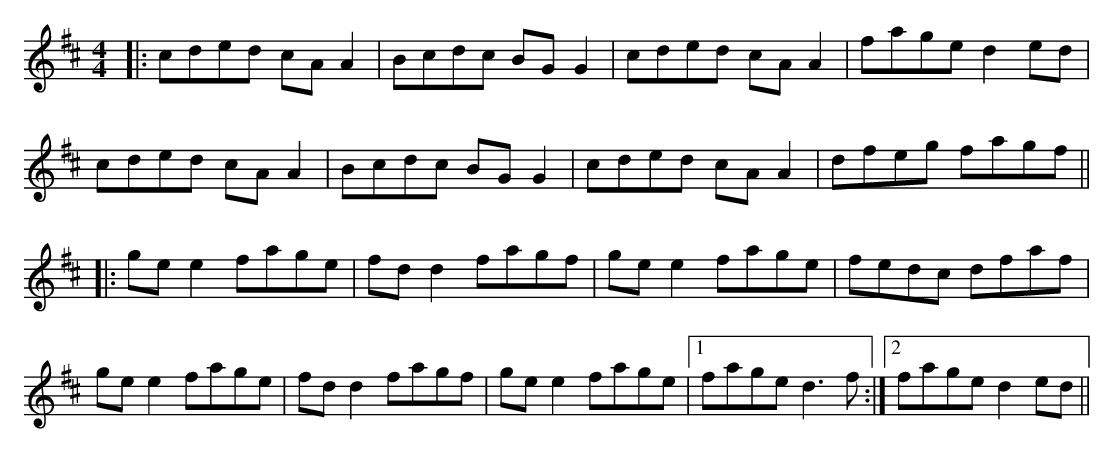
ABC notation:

X:1
M:4/4
K:Amix
|:cded cA A2|Bcdc BG G2|cded cA A2|fage d2 ed|
cded cA A2|Bcdc BG G2|cded cA A2|dfeg fagf||
|:ge e2 fage|fd d2 fagf|ge e2 fage|fedc dfaf|
ge e2 fage|fd d2 fagf|ge e2 fage|1 fage d3f:|2 fage d2 ed||
